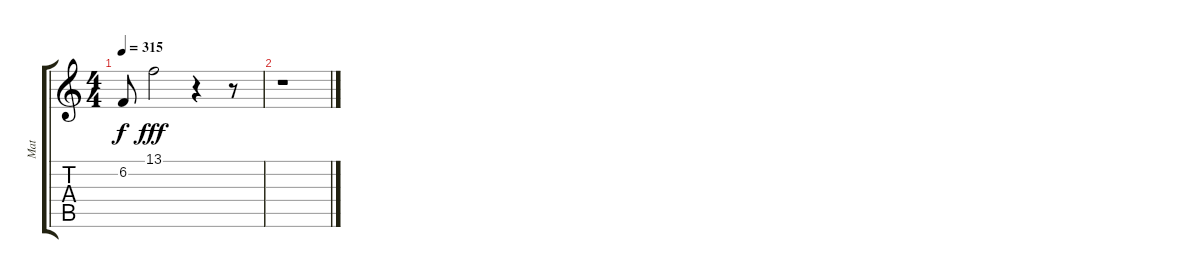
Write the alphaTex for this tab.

\track ("Mat" "Mat") {instrument frenchhorn}
\staff {score tabs}
\tuning (E4 B3 G3 D3 A2 E2) {hide}
\ts (4 4)
\tempo 315
\clef g2
\ks c
6.2{t}.8{dy f} 13.1.2{dy fff} r.4 r.8 |
r.1
